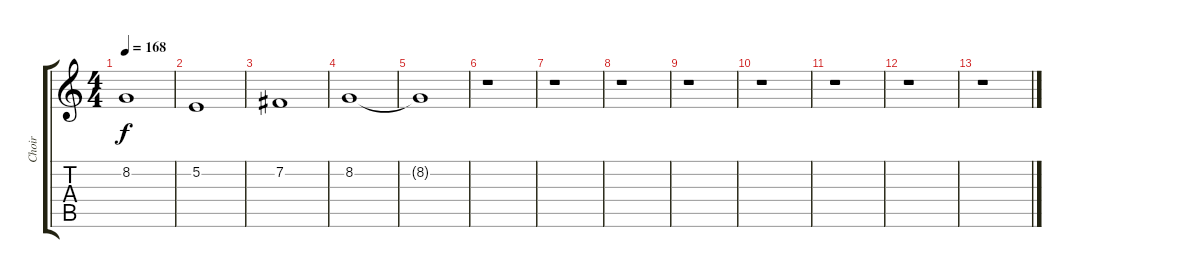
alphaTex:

\track ("Choir" "Choir") {instrument choiraahs}
\staff {score tabs}
\tuning (E4 B3 G3 D3 A2 E2) {hide}
\ts (4 4)
\tempo 168
\clef g2
\ks c
8.2{t}.1{dy f} |
5.2.1 |
7.2.1 |
8.2.1 |
8.2{t}.1 |
r.1 |
r.1 |
r.1 |
r.1 |
r.1 |
r.1 |
r.1 |
r.1
